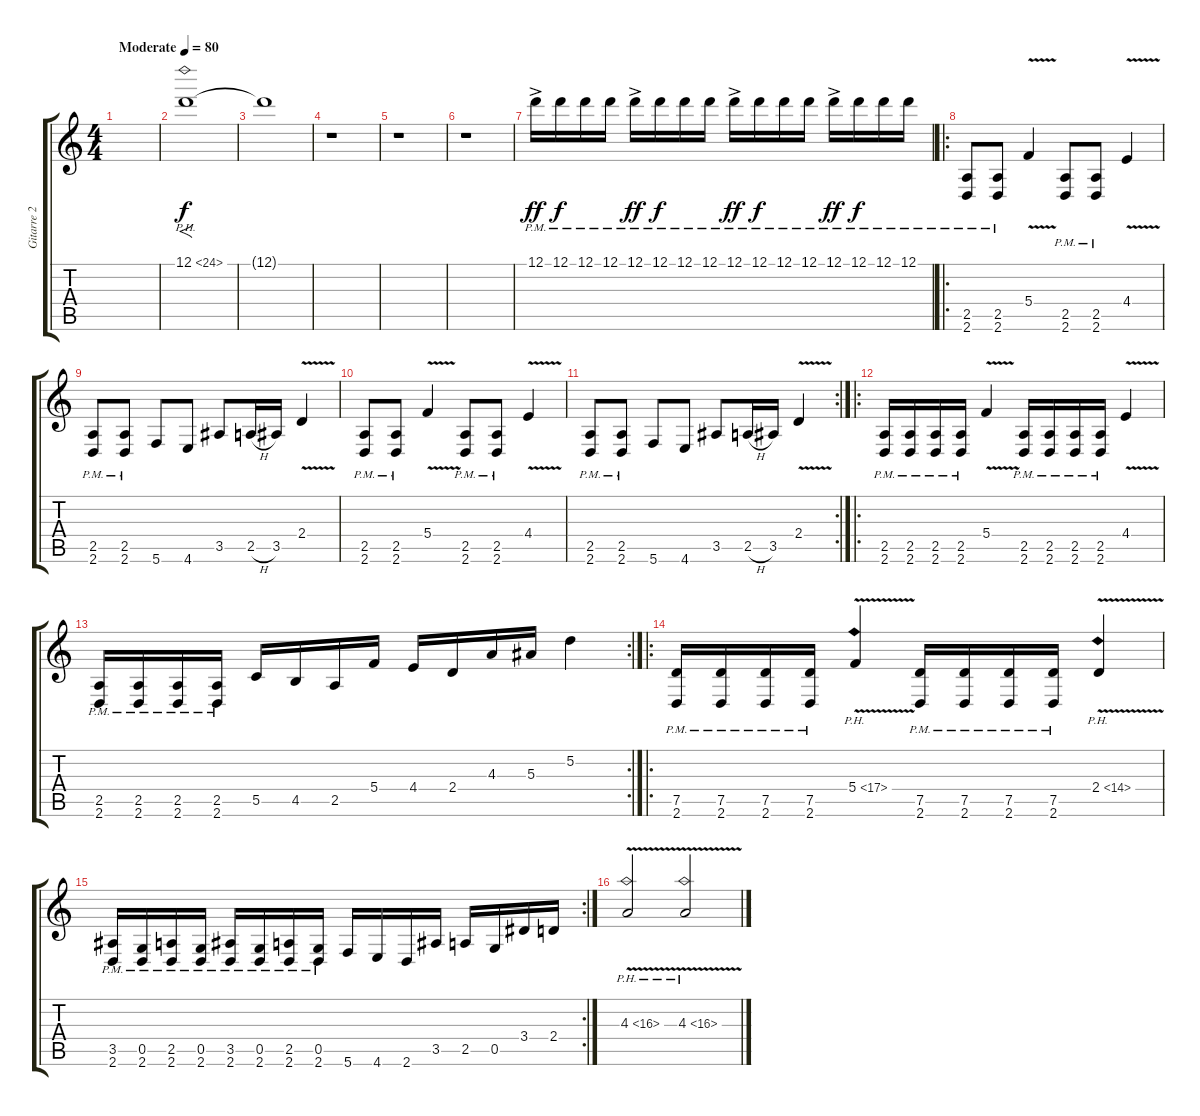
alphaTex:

\track ("Gitarre 2" "Gitarre 2") {instrument overdrivenguitar}
\staff {score tabs}
\tuning (D4 A3 F3 C3 G2 C2) {hide}
\ts (4 4)
\tempo (80 "Moderate")
\clef g2
\ks c
|
12.1{ph 12}.1{f} |
12.1{t}.1 |
r.1 |
r.1 |
r.1 |
12.1{ac pm}.16{dy ff} 12.1{pm}.16{dy f} 12.1{pm}.16 12.1{pm}.16 12.1{ac pm}.16{dy ff} 12.1{pm}.16{dy f} 12.1{pm}.16 12.1{pm}.16 12.1{ac pm}.16{dy ff} 12.1{pm}.16{dy f} 12.1{pm}.16 12.1{pm}.16 12.1{ac pm}.16{dy ff} 12.1{pm}.16{dy f} 12.1{pm}.16 12.1{pm}.16 |
\ro
(2.5{pm} 2.6{pm}).8 (2.5{pm} 2.6{pm}).8 5.4{v}.4 (2.5{pm} 2.6{pm}).8 (2.5{pm} 2.6{pm}).8 4.4{v}.4 |
(2.5{pm} 2.6{pm}).8 (2.5{pm} 2.6{pm}).8 5.6.8 4.6.8 3.5.8 2.5{h}.16 3.5.16 2.4{v}.4 |
(2.5{pm} 2.6{pm}).8 (2.5{pm} 2.6{pm}).8 5.4{v}.4 (2.5{pm} 2.6{pm}).8 (2.5{pm} 2.6{pm}).8 4.4{v}.4 |
\rc 2
(2.5{pm} 2.6{pm}).8 (2.5{pm} 2.6{pm}).8 5.6.8 4.6.8 3.5.8 2.5{h}.16 3.5.16 2.4{v}.4 |
\ro
(2.5{pm} 2.6{pm}).16 (2.5{pm} 2.6{pm}).16 (2.5{pm} 2.6{pm}).16 (2.5{pm} 2.6{pm}).16 5.4{v}.4 (2.5{pm} 2.6{pm}).16 (2.5{pm} 2.6{pm}).16 (2.5{pm} 2.6{pm}).16 (2.5{pm} 2.6{pm}).16 4.4{v}.4 |
\rc 2
(2.5{pm} 2.6{pm}).16 (2.5{pm} 2.6{pm}).16 (2.5{pm} 2.6{pm}).16 (2.5{pm} 2.6{pm}).16 5.5.16 4.5.16 2.5.16 5.4.16 4.4.16 2.4.16 4.3.16 5.3.16 5.2.4 |
\ro
(7.5{pm} 2.6{pm}).16 (7.5{pm} 2.6{pm}).16 (7.5{pm} 2.6{pm}).16 (7.5{pm} 2.6{pm}).16 5.4{ph 12 v}.4 (7.5{pm} 2.6{pm}).16 (7.5{pm} 2.6{pm}).16 (7.5{pm} 2.6{pm}).16 (7.5{pm} 2.6{pm}).16 2.4{ph 12 v}.4 |
\rc 2
(3.5{pm} 2.6{pm}).16 (0.5{pm} 2.6{pm}).16 (2.5{pm} 2.6{pm}).16 (0.5{pm} 2.6{pm}).16 (3.5{pm} 2.6{pm}).16 (0.5{pm} 2.6{pm}).16 (2.5{pm} 2.6{pm}).16 (0.5{pm} 2.6{pm}).16 5.6.16 4.6.16 2.6.16 3.5.16 2.5.16 0.5.16 3.4.16 2.4.16 |
4.3{ph 12 v}.2 4.3{ph 12 v}.2
